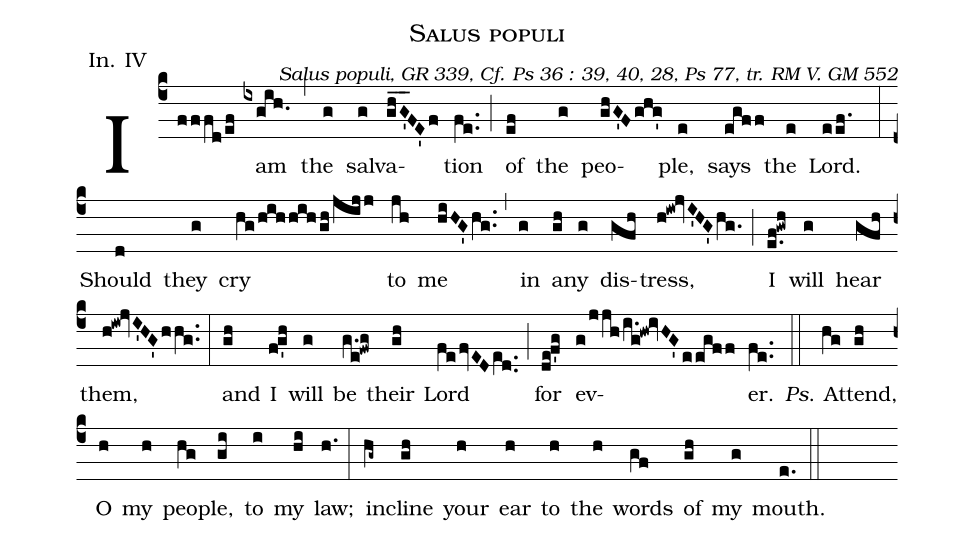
name: Salus populi;
office-part: Introitus;
mode: 4;
commentary: Salus populi, GR 339, Cf. Ps 36 : 39, 40, 28, Ps 77, tr. RM V. GM 552;
annotation: In. IV;
%%
(c4)I(fffd/ef) am(ixgih.) (,) the(g) sal(g)va(gh_G'_FE'f)tion(fe..) (;) of(ef) the(g) peo(ghG'Fghg')ple,(e) says(egff) the(e) Lord.(eef.) (:)
Should(d) they(g) cry(hg/hih/hihgh/jijj) to(jh) me(hiHG'hg..) (,) in(g) an(gh)y(g) dis(gfh)tress,(h!iw!jvI'HG'hg.) (;)
I(e.f!gwh) will(g) hear(gfh) them,(h!iw!jvI'HG'hhg..) (:)
and(gh) I(fg'h) will(g) be(g.e!fwg) their(gh) Lord(fefvEDe[ll:1]d..) (;)
for(de!f'g) ev(g/jjh/i.g!hw!ivHG'eegff)er.(fe..) (::)<i>Ps</i>. At(hg)tend,(gh) O(h) my(h) peo(hg)ple,(gi) to(i) my(hi) law;(h.) (:)
in(hg~)cline(gh) your(h) ear(h) to(h) the(h) words(gf) of(gh) my(g) mouth.(e.) (::)
